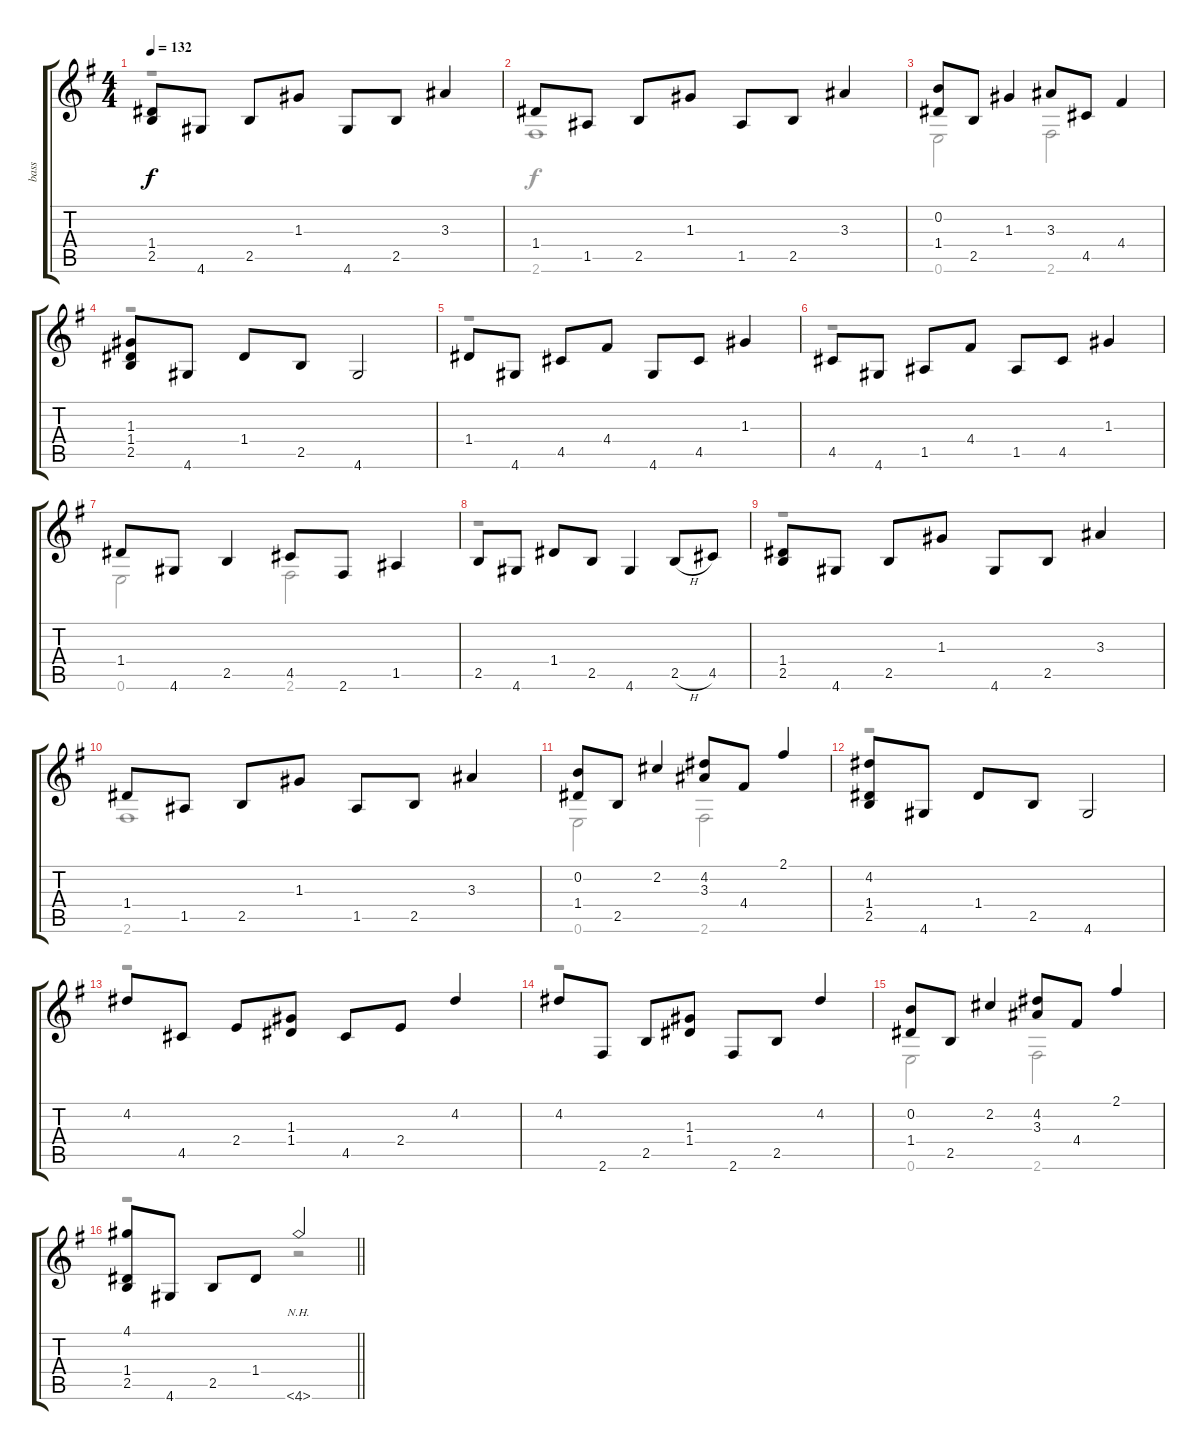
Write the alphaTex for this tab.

\track ("bass" "bass") {instrument electricbassfinger}
\staff {score tabs}
\tuning (E4 B3 G3 D3 A2 E2) {hide}
\voice
\ts (4 4)
\tempo 132
\clef g2
\ks g
(1.4 2.5).8{dy f} 4.6.8 2.5.8 1.3.8 4.6.8 2.5.8 3.3.4 |
1.4.8 1.5.8 2.5.8 1.3.8 1.5.8 2.5.8 3.3.4 |
(0.2 1.4).8 2.5.8 1.3.4 3.3.8 4.5.8 4.4.4 |
(1.3 1.4 2.5).8 4.6.8 1.4.8 2.5.8 4.6.2 |
1.4.8 4.6.8 4.5.8 4.4.8 4.6.8 4.5.8 1.3.4 |
4.5.8 4.6.8 1.5.8 4.4.8 1.5.8 4.5.8 1.3.4 |
1.4.8 4.6.8 2.5.4 4.5.8 2.6.8 1.5.4 |
2.5.8 4.6.8 1.4.8 2.5.8 4.6.4 2.5{h}.8 4.5.8 |
(1.4 2.5).8 4.6.8 2.5.8 1.3.8 4.6.8 2.5.8 3.3.4 |
1.4.8 1.5.8 2.5.8 1.3.8 1.5.8 2.5.8 3.3.4 |
(0.2 1.4).8 2.5.8 2.2.4 (4.2 3.3).8 4.4.8 2.1.4 |
(4.2 1.4 2.5).8 4.6.8 1.4.8 2.5.8 4.6.2 |
4.2.8 4.5.8 2.4.8 (1.3 1.4).8 4.5.8 2.4.8 4.2.4 |
4.2.8 2.6.8 2.5.8 (1.3 1.4).8 2.6.8 2.5.8 4.2.4 |
(0.2 1.4).8 2.5.8 2.2.4 (4.2 3.3).8 4.4.8 2.1.4 |
\barLineRight lightlight
(4.1 1.4 2.5).8 4.6.8 2.5.8 1.4.8 4.6{nh}.2
\voice
\clef g2
\ottava regular
\simile none
\ks g
r.1{dy f} |
2.6.1 |
0.6.2 2.6.2 |
r.1 |
r.1 |
r.1 |
0.6.2 2.6.2 |
r.1 |
r.1 |
2.6.1 |
0.6.2 2.6.2 |
r.1 |
r.1 |
r.1 |
0.6.2 2.6.2 |
\barLineRight lightlight
r.2 r.2
